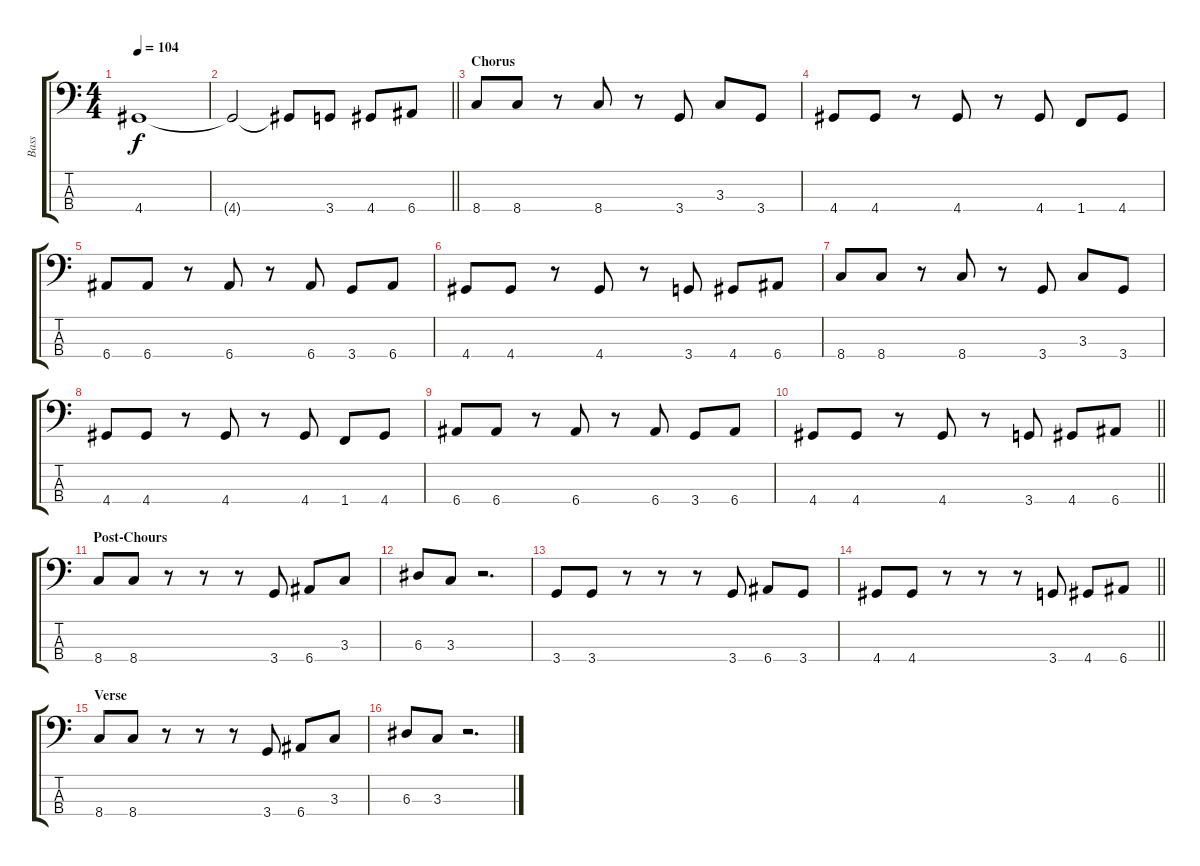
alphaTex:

\track ("Bass" "Bass") {instrument electricbassfinger}
\staff {score tabs}
\tuning (G2 D2 A1 E1) {hide}
\ts (4 4)
\tempo 104
\clef f4
\ks c
4.4.1{dy f} |
\barLineRight lightlight
4.4{t}.2 4.4{t}.8 3.4.8 4.4.8 6.4.8 |
\section ("" "Chorus")
8.4.8 8.4.8 r.8 8.4.8 r.8 3.4.8 3.3.8 3.4.8 |
4.4.8 4.4.8 r.8 4.4.8 r.8 4.4.8 1.4.8 4.4.8 |
6.4.8 6.4.8 r.8 6.4.8 r.8 6.4.8 3.4.8 6.4.8 |
4.4.8 4.4.8 r.8 4.4.8 r.8 3.4.8 4.4.8 6.4.8 |
8.4.8 8.4.8 r.8 8.4.8 r.8 3.4.8 3.3.8 3.4.8 |
4.4.8 4.4.8 r.8 4.4.8 r.8 4.4.8 1.4.8 4.4.8 |
6.4.8 6.4.8 r.8 6.4.8 r.8 6.4.8 3.4.8 6.4.8 |
\barLineRight lightlight
4.4.8 4.4.8 r.8 4.4.8 r.8 3.4.8 4.4.8 6.4.8 |
\section ("" "Post-Chours")
8.4.8 8.4.8 r.8 r.8 r.8 3.4.8 6.4.8 3.3.8 |
6.3.8 3.3.8 r.2{d} |
3.4.8 3.4.8 r.8 r.8 r.8 3.4.8 6.4.8 3.4.8 |
\barLineRight lightlight
4.4.8 4.4.8 r.8 r.8 r.8 3.4.8 4.4.8 6.4.8 |
\section ("" "Verse")
8.4.8 8.4.8 r.8 r.8 r.8 3.4.8 6.4.8 3.3.8 |
6.3.8 3.3.8 r.2{d}
